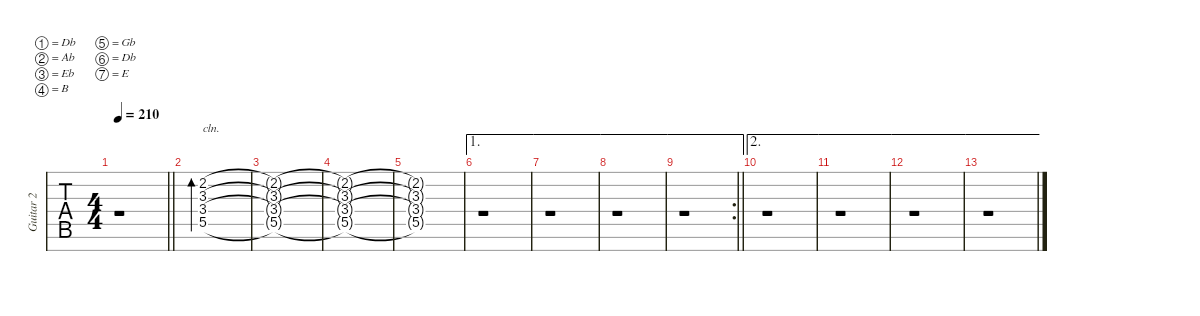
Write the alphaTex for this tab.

\defaultSystemsLayout 4
\hideDynamics
\bracketExtendMode nobrackets
\multiTrackTrackNamePolicy allsystems
\firstSystemTrackNameMode fullname
\otherSystemsTrackNameMode fullname
\track ("Guitar 2" "Gtr. 2") {instrument overdrivenguitar}
\staff {tabs}
\tuning (Db4 Ab3 Eb3 B2 Gb2 Db2 E1)
\ts (4 4)
\tempo 210
\clef g2
\barLineRight lightlight
\ks c
r.1{dy mf} |
(5.5 3.4 3.3{acc #} 2.2{acc #}).1{bd 239 txt "cln." instrument overdrivenguitar} |
(2.2{t acc #} 3.4{t} 5.5{t} 3.3{t acc #}).1 |
(2.2{t acc #} 3.4{t} 5.5{t} 3.3{t acc #}).1 |
(2.2{t acc #} 3.4{t} 5.5{t} 3.3{t acc #}).1 |
\ae 1
r.1 |
\ae 1
r.1 |
\ae 1
r.1 |
\ae 1
\rc 2
\barLineRight lightlight
r.1 |
\ae 2
r.1 |
\ae 2
r.1 |
\ae 2
r.1 |
\ae 2
r.1
